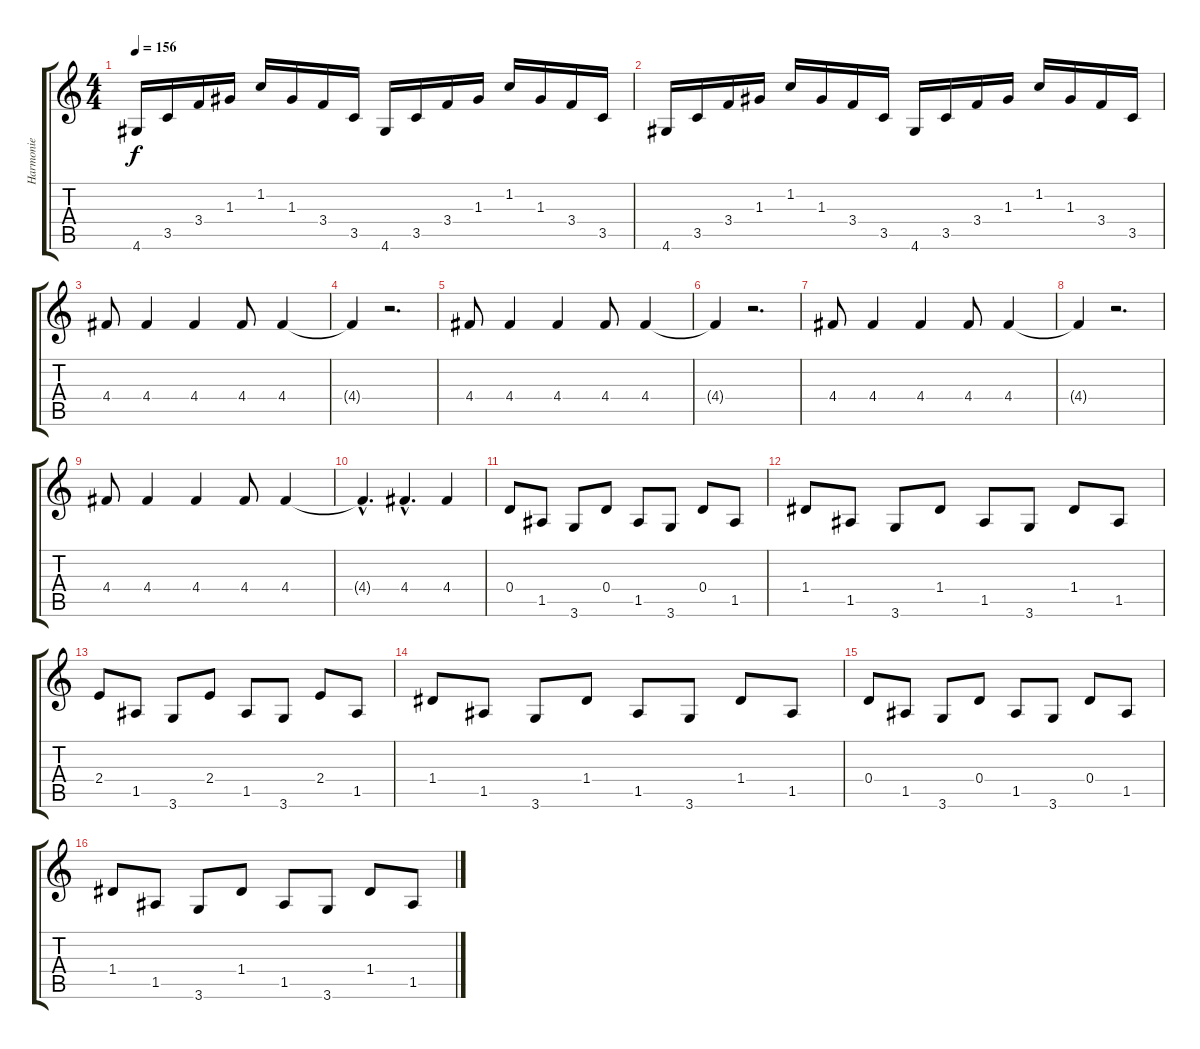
\track ("Harmonie" "Harmonie") {instrument distortionguitar}
\staff {score tabs}
\tuning (E4 B3 G3 D3 A2 E2) {hide}
\ts (4 4)
\tempo 156
\clef g2
\ks c
4.6.16{dy f} 3.5.16 3.4.16 1.3.16 1.2.16 1.3.16 3.4.16 3.5.16 4.6.16 3.5.16 3.4.16 1.3.16 1.2.16 1.3.16 3.4.16 3.5.16 |
4.6.16 3.5.16 3.4.16 1.3.16 1.2.16 1.3.16 3.4.16 3.5.16 4.6.16 3.5.16 3.4.16 1.3.16 1.2.16 1.3.16 3.4.16 3.5.16 |
4.4.8 4.4.4 4.4.4 4.4.8 4.4.4 |
4.4{t}.4 r.2{d} |
4.4.8 4.4.4 4.4.4 4.4.8 4.4.4 |
4.4{t}.4 r.2{d} |
4.4.8 4.4.4 4.4.4 4.4.8 4.4.4 |
4.4{t}.4 r.2{d} |
4.4.8 4.4.4 4.4.4 4.4.8 4.4.4 |
4.4{hac t}.4{d} 4.4{hac}.4{d} 4.4.4 |
0.4.8 1.5.8 3.6.8 0.4.8 1.5.8 3.6.8 0.4.8 1.5.8 |
1.4.8 1.5.8 3.6.8 1.4.8 1.5.8 3.6.8 1.4.8 1.5.8 |
2.4.8 1.5.8 3.6.8 2.4.8 1.5.8 3.6.8 2.4.8 1.5.8 |
1.4.8 1.5.8 3.6.8 1.4.8 1.5.8 3.6.8 1.4.8 1.5.8 |
0.4.8 1.5.8 3.6.8 0.4.8 1.5.8 3.6.8 0.4.8 1.5.8 |
1.4.8 1.5.8 3.6.8 1.4.8 1.5.8 3.6.8 1.4.8 1.5.8
